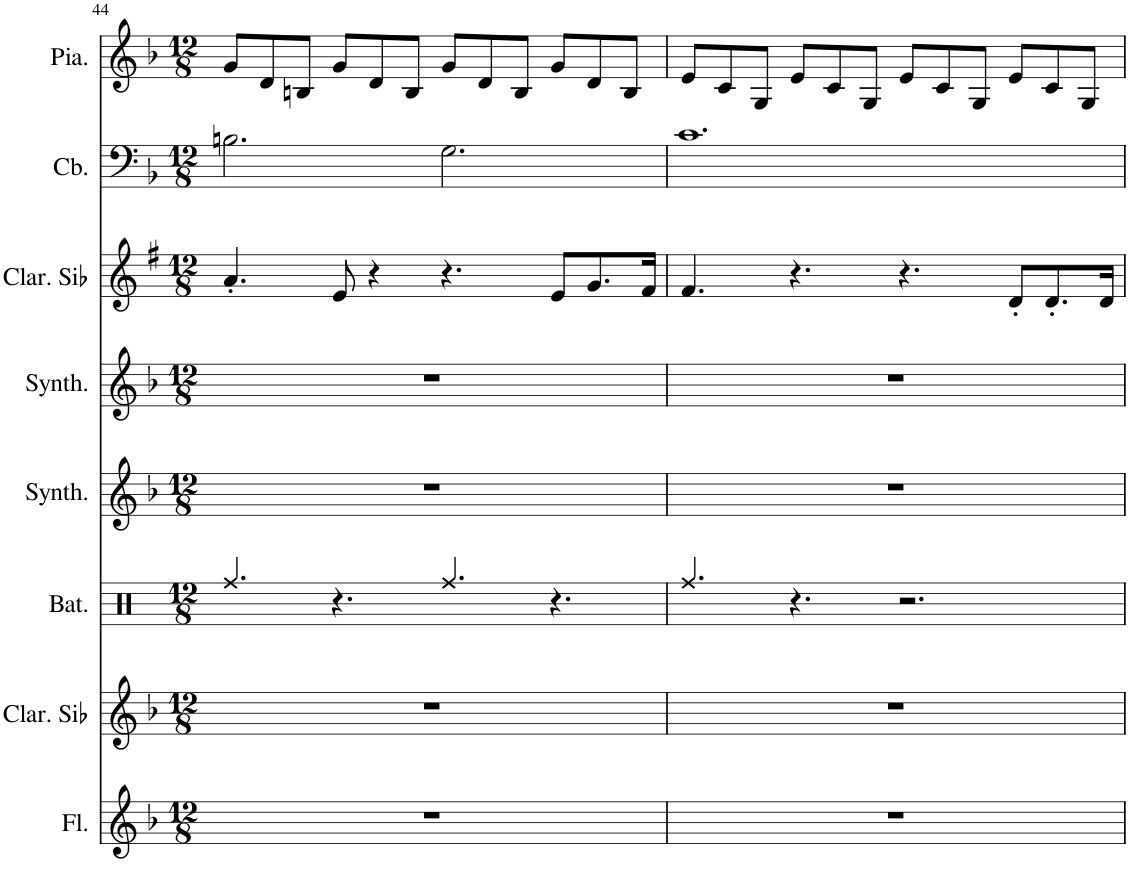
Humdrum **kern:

**kern	**kern	**kern	**kern	**kern	**kern	**kern	**kern
*part8	*part7	*part6	*part5	*part4	*part3	*part2	*part1
*staff8	*staff7	*staff6	*staff5	*staff4	*staff3	*staff2	*staff1
*I"Flûte, Flute	*I"Clarinette en Sib, Clarinet Pipe	*I"Batterie	*I"Synthétiseur d'instruments à cordes, Synth Strings 2	*I"Synthétiseur d'instruments à cordes, Synth Strings 1	*I"Clarinette en Sib	*I"Contrebasse, Acoustic Bass	*I"Piano, Acoustic Grand Piano
*I'Fl.	*I'Clar. Sib	*I'Bat.	*I'Synth.	*I'Synth.	*I'Clar. Sib	*I'Cb.	*I'Pia.
!!LO:PB:g=z
*clefG2	*clefG2	*clefX	*clefG2	*clefG2	*clefG2	*clefF4	*clefG2
*	*Trd1c2	*	*	*	*Trd1c2	*Trd7c12	*
*k[b-]	*k[b-]	*k[]	*k[b-]	*k[b-]	*k[f#]	*k[b-]	*k[b-]
*M12/8	*M12/8	*M12/8	*M12/8	*M12/8	*M12/8	*M12/8	*M12/8
=44	=44	=44	=44	=44	=44	=44	=44
1.r	1.r	4.Rff/	1.r	1.r	4.a'/	2.Bn\	8g/L
.	.	.	.	.	.	.	8d/
.	.	.	.	.	.	.	8Bn/J
.	.	4.r	.	.	8e/	.	8g/L
.	.	.	.	.	4r	.	8d/
.	.	.	.	.	.	.	8B/J
.	.	4.Rff/	.	.	4.r	2.G\	8g/L
.	.	.	.	.	.	.	8d/
.	.	.	.	.	.	.	8B/J
.	.	4.r	.	.	8e/L	.	8g/L
.	.	.	.	.	8.g/	.	8d/
.	.	.	.	.	.	.	8B/J
.	.	.	.	.	16f#/Jk	.	.
=45	=45	=45	=45	=45	=45	=45	=45
1.r	1.r	4.Rff/	1.r	1.r	4.f#/	1.c	8e/L
.	.	.	.	.	.	.	8c/
.	.	.	.	.	.	.	8G/J
.	.	4.r	.	.	4.r	.	8e/L
.	.	.	.	.	.	.	8c/
.	.	.	.	.	.	.	8G/J
.	.	2.r	.	.	4.r	.	8e/L
.	.	.	.	.	.	.	8c/
.	.	.	.	.	.	.	8G/J
.	.	.	.	.	8d'/L	.	8e/L
.	.	.	.	.	8.d'/	.	8c/
.	.	.	.	.	.	.	8G/J
.	.	.	.	.	16d/Jk	.	.
=	=	=	=	=	=	=	=
*-	*-	*-	*-	*-	*-	*-	*-
